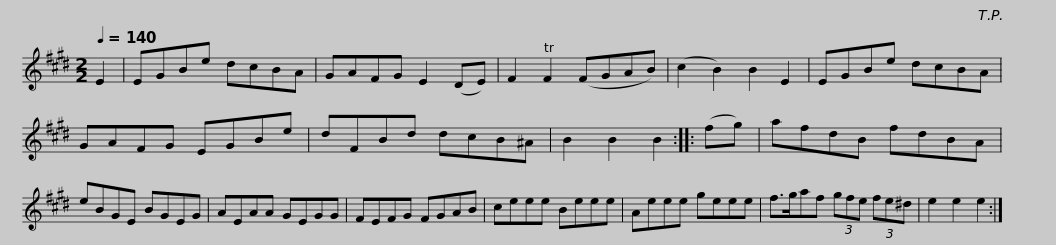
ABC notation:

X:1
L:1/8
Q:1/4=140
M:2/2
I:linebreak $
K:E
V:1 treble
V:1
 E2 | EGBe dcBA | GAFG E2 (DE) | F2 F2 (FGAB) | (c2 B2) B2 E2 | %5
 EGBe dcBA | GAFG EGBe |$ dFBd dcB^A | B2 B2 B2 :: (fg) | %10
 afdB fdBA | eBGE BGEG | AEAA GEGG |$ FEFG FGAB | ceee Beee | %15
 Aeee geee | f>gaf (3gfe (3fe^d | e2 e2 e2 :| %18
